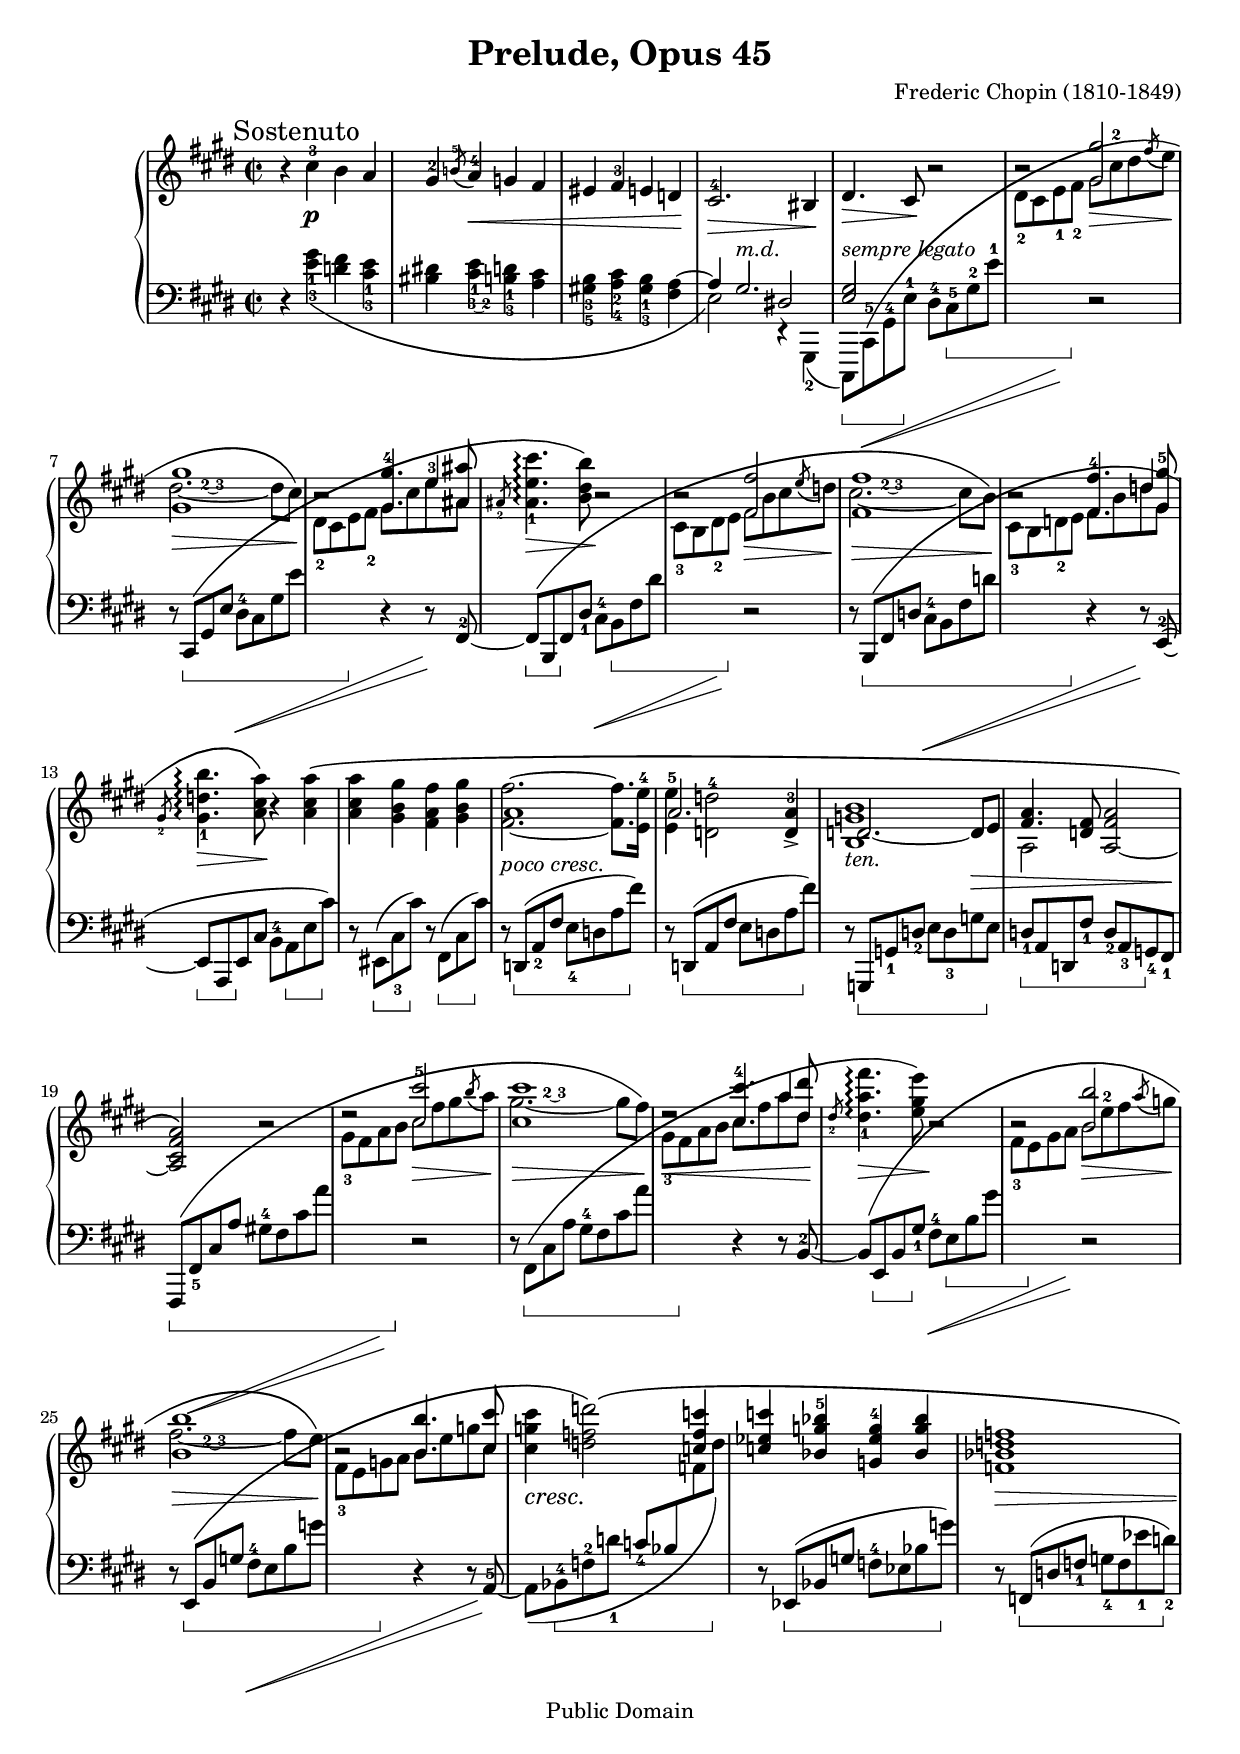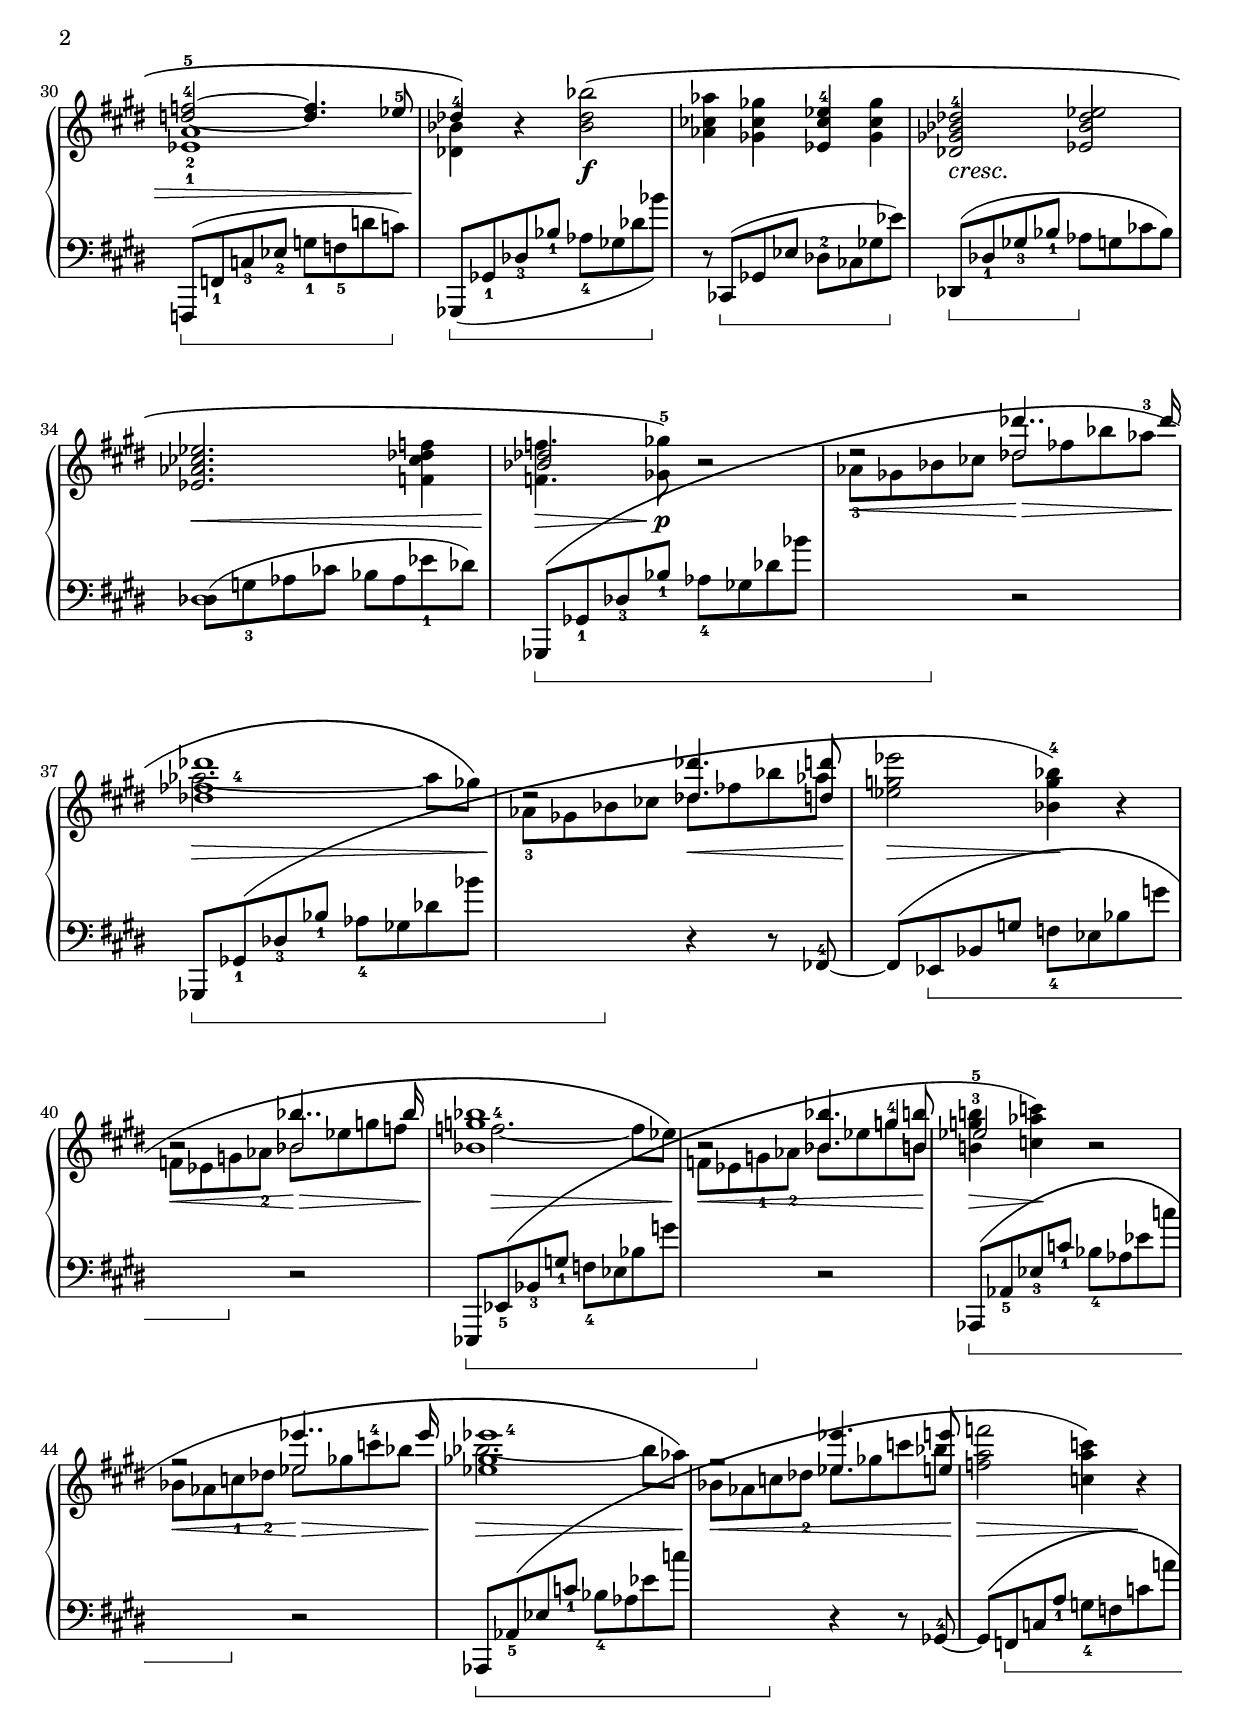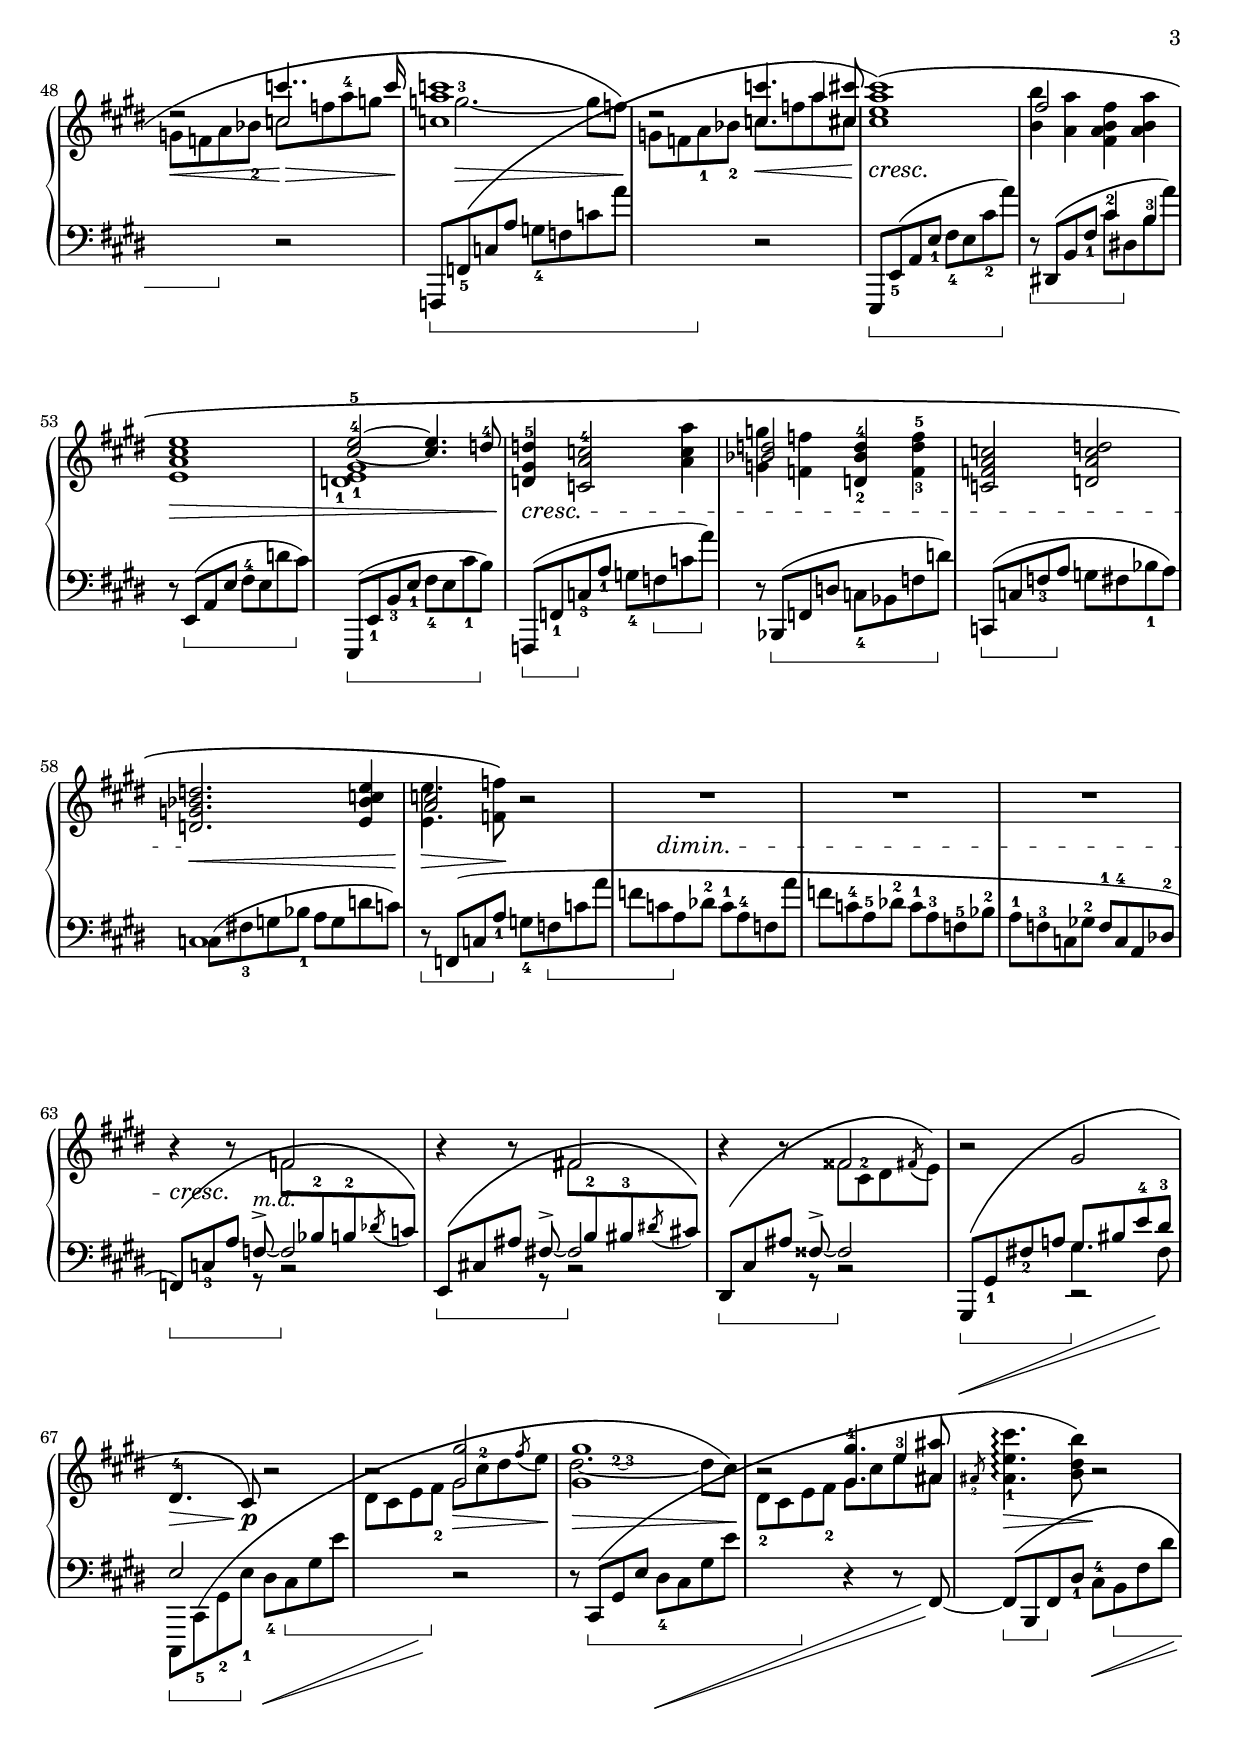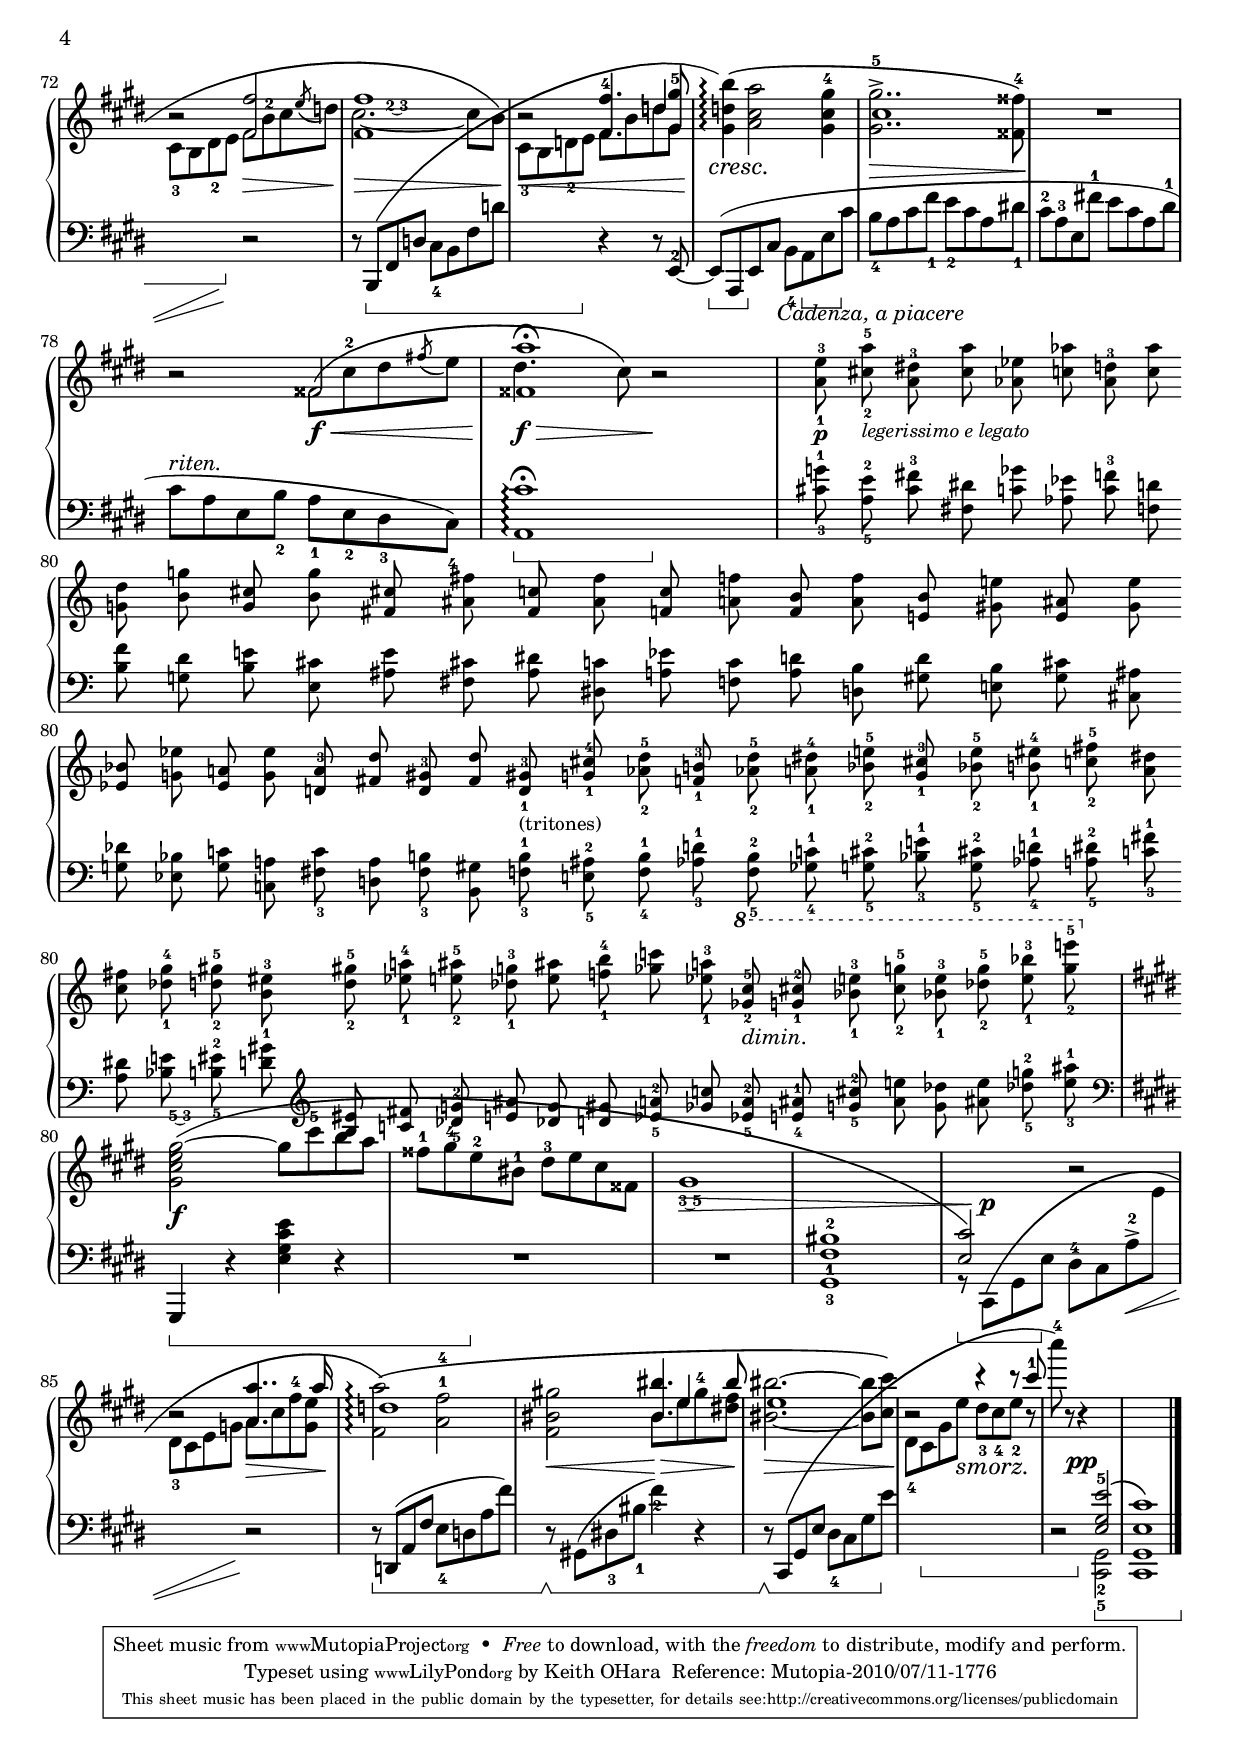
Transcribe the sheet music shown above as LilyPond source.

\version "2.12.3"

\header {
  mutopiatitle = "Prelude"
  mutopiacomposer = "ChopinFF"
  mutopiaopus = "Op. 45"
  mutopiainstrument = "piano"
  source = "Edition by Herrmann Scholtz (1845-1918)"
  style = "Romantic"
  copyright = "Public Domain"
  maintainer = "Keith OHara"

  title = "Prelude, Opus 45"
  composer = "Frederic Chopin (1810-1849)"
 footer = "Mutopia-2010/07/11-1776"
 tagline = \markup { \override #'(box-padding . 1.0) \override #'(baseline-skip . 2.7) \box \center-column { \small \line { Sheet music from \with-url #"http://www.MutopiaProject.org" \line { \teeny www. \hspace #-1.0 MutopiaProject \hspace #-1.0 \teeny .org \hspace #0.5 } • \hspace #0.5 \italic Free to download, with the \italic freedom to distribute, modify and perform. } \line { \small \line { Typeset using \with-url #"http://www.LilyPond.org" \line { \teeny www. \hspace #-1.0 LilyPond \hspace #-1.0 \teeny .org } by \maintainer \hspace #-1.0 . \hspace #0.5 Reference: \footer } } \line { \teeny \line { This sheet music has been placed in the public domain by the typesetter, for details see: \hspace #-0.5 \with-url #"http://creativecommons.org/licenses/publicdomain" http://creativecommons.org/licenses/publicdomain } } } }
}

\paper {
  %{ comment out for mutopiaproject }
    % #(set-paper-size "letter") 
    % bottom-margin = 13
    % annotate-spacing = ##t
    % ragged-right = ##t
  %{ %}
  page-count = 4
  #(layout-set-staff-size 19)
  between-system-space = 5
  between-system-padding = 0
  ragged-bottom = ##f
  ragged-last-bottom = ##f
}
\pointAndClickOff

% Definitios to override page-breaking 
myExplicitBreak = {
  \break
}
myExplicitPageBreak = {
  \pageBreak
}

\version "2.12.3"

%%% Definitions for brevity
% Change staff
cu = { \change Staff = "upper" }
cl = { \change Staff = "lower" }
% simpler sustain commands
ss =  \sustainOn
us =  \sustainOff
% suspend collision-resolution so that notes line up
lu = {\once \override NoteColumn #'ignore-collision = ##t }
% grace note with slashed stem but no slur following
sl = \once\override Stem #'stroke-style = #"grace"
% supress the dashed leader after "cresc"
dd = \once\override DynamicTextSpanner #'dash-period = #-1.0
% fingering slides
fingerChangeA = \markup\finger\tied-lyric#"3~2"
fingerChangeB = \markup\finger\tied-lyric#"2~3"
fingerChangeC = \markup\finger\tied-lyric#"3~5"
fingerChangeD = \markup\finger\tied-lyric#"5~3"
% temporarily let markup collide with or come inside slurs
inside = {
  \once \override TextScript #'outside-staff-priority = ##f
  \once \override TextScript #'staff-padding = #'()
}

%%% Note entry
\include "english.ly"
\parallelMusic #'(rhPrimaryA rhGreenA lhRedA lhBlueA pedalA) {
  r4 cs^3\p b a |
  s1 |
  r4 <e_3 gs_1>4_\( <d fs> <cs_3 e_1> |
  s1 |
  s1 |\noPageBreak

  gs4^2 \acciaccatura b8^5 a4^4\< g fs |
  s1 |
  \override TextScript #'avoid-slur = #'inside
  <bs ds>4 \inside <cs e_1>_\fingerChangeA <b_3 d_1> <a cs> |
  s1 |
  s1 |\noPageBreak

  es4 fs^3 e d\! |
  s1 |
  <gs!_5 b_3>4 <a_4 cs_2> <gs_3 b_1> s |
  s2 s4  <fs a>4^~ |
  s1 |\noPageBreak

  cs2.\>^4 bs4\! |
  \cl\stemUp s2 ds! |
  e2\) r4 \stemDown gs,,4_2_( |
  \stemUp a gs2.^\markup{\italic "m.d."} |
  s1 |\noPageBreak

  \barNumberCheck #5
  % Problem: dynamics and/or pedal sometimes collide with beams
  %  when a voice changes staff at the end of an auto-beamed group.
  % Workaround: mark beams explicitly where this problem occurs
  ds4.\> cs8\! r2 |
  <e gs>2 s2 |
  cs,8) cs'-5\( gs'-4 e'-1 ds-4[ cs-5 gs'-2 e'-1] |
  s1^\markup{\italic "sempre legato"} |
  s8\ss s\< s r\us s s\ss s s |\allowPageTurn

  \stemUp r2 <gs' gs'>2\> |
  s1 |
  \cu ds8_2 cs e_1 fs_2 gs8 cs^2 ds \acciaccatura fs e |
  s2 r2 |
  s8 s s r\us\! s s s s |\noPageBreak

  <gs gs'>1\> |
  \cu s4 \inside s4^\fingerChangeB s2 |
  \tieDown ds2.~ds8 cs\) |
  \stemNeutral r8 cs,,\( gs' e' ds-4[ cs gs' e'] |
  s8 s\ss s s s\< s s s |\noPageBreak

  r2\! <gs gs'^4>4. <as as'>8 |
  s2. <e''-3>4 |
  \cl\stemNeutral s8 s s s r4 r8 fs,,,8-2~ |
  \cu\stemDown ds8_2 cs e fs_2 gs8 cs e as, |
  s8 s r\us s s s s\! s |\noPageBreak

  \barNumberCheck #9
  s2\> r2\! |
  s1 |
  fs8\( b, fs' ds'_1 cs-4[ b fs' ds'] |
  \sl\grace as8_2 <as_1 e' cs'>4.\arpeggio <b ds b'>8\) s2 |
  s8\ss s r\us s s\< s\ss s s |\allowPageTurn

  r2 <fs fs'>2 \> |
  s1 |
  \cu\stemDown cs8_3 b ds_2 e fs8 b cs \acciaccatura e d |
  \cl\stemNeutral s2 r2 |
  s8 s s r\us\! s s s s |\noPageBreak

  <fs fs'>1\> |
  s4 \inside s4^\fingerChangeB s2 |
  cs2.~cs8 b\) |
  r8 b,,,8\( fs' d' cs-4[ b fs' d'] |
  s8 s\ss s s s\< s s s |\noPageBreak

  r2\! <fs fs'^4>4. <gs gs'^5>8 |
  s2 s4 d4 |
  \cl\stemNeutral s8 s s s r4 r8 e,,,-2~( |
  \cu\stemDown cs8_3 b d_2 e fs8 b d gs, |
  s8 s s r\us s s s\! s |\noPageBreak

  \barNumberCheck #13
  s4.\> s8\! r4 \stemDown<a cs a'>\( |
  s1 |
  e8 a, e' cs' b-4 a e' cs') |
  \sl\grace gs8_2 \stemNeutral <gs_1 d' b'>4.\arpeggio <a cs a'>8\) s2 |
  s8\ss s r\us s s s\ss s r\us |\noPageBreak

  <a cs a'>4 <gs b gs'> <fs a fs'> <gs b gs'> |
  s1 |
  \stemDown r8 es,,( cs'_3 cs') r fs,,( cs' cs') |
  s1 |
  s8 s\ss s r\us s s\ss s r\us |\noPageBreak

  <fs fs'>2.~<fs fs'>8. <e e'^4>16 |
  a1 |
  \stemNeutral r8^\markup{\italic "poco cresc."} d,,( a'_2 fs' e_4 d a' fs') |
  s1 |
  s8 s\ss s s s s s r\us |\noPageBreak

  <e e'-5>4 <d d'-4>2 \stemUp <d a'^3>4-> |
  a2. s4 |
  r8 d,,( a' fs' e d a' fs') |
  s1 |
  s8 s\ss s s s s s r\us |\noPageBreak

  \barNumberCheck #17
  \once\override NoteColumn #'force-hshift = #0.5
  d2.~d8\>e |
  \stemDown <b, g' b>1-\markup{\italic "ten."} |
  r8 g,,,8 g'_1 d'_2 e d_3 g e |
  s1 |
  s8 s\ss s s s s s r\us |\noPageBreak

  <fs a>4. <d fs>8 <a~ fs' a>2 |
  a2 s4 s8 s8|
  d8_1 a d, fs'_1 d_2 a_3 g_4 fs_1 |
  s1|
  s8\ss s s s s s r\us s |\noPageBreak

  <a cs fs a>2\!\) r2 |
  s1 |
  fs,8\( fs'_5 cs' a' gs!-4 fs cs' a' |
  s1 |
  s8\ss s\< s s s s s s |\allowPageTurn

  r2 <cs' cs'-5>2\> |
  s1 |
  \cu\stemDown gs8_3 fs a b cs8 fs gs \acciaccatura b a |
  \cl\stemNeutral s8 s s s r2 |
  s8 s s r\us\! s s s s |\allowPageTurn

  \barNumberCheck #21
  <cs cs'>1\> |
  s4 s4^\fingerChangeB s2 |
  gs2.~gs8 fs\) |
  r8 \stemDown fs,,8\( cs' a' gs-4 fs cs' a' |
  s8 s\ss s s s s s s |\noPageBreak

  r2\< <cs cs'-4>4. <ds ds'>8\! |
  s2 s4 \stemUp a''4 |
  \cl\stemNeutral s2 r4 r8 b,,,-2~ |
  \cu\stemDown gs8_3 fs a b cs fs a ds, |
  s8 r\us s s s s s s |\noPageBreak

  s2\> r2\! |
  s1 |
  b8\( e, b' gs'_1 fs-4 e b' gs' |
  \sl\grace ds8_2 \stemNeutral <ds_1 a' fs'>4.\arpeggio <e gs e'>8\)  s2 |
  s8 s\ss s r\us s\< s\ss s s |\allowPageTurn

  r2 <b b'>\> |
  s1 |
  \cu\stemDown fs8_3 e gs a b e-2 fs \acciaccatura a g |
  \cl\stemNeutral s8 s s s r2 |
  s8 r\us s s\! s s s s |\noPageBreak

  \barNumberCheck #25
  <b b'>1\> |
  s4 \inside s4^\fingerChangeB s2 |
  fs2.~fs8 e\) |
  r8 e,,,\( b' g' fs-4[ e b' g'] |
  s8 s\ss s s s\< s s s |\noPageBreak

  r2\! <b b'>4. <cs cs'>8|
  s1|
  s2 \cl\stemNeutral r4 r8 a,,,-5~|
  \cu\stemDown fs8_3 e g a b e g cs,|
  s8 s r\us s s s s s\! |\noPageBreak

  s4 \hideNotes d'2^\( \unHideNotes <c, f c'>4 |
  \crescTextCresc\dd\endSpanners s4\< s4 s2 |
  a8[_\( bf-4 f'-2 d'_1] c_4 bf \cu\stemDown f' d'\) |
  \stemNeutral <cs g' cs>4 <d f d'>2\) s4 \cl |
  s8 s\ss s s s s s r\us |\noPageBreak

  <c ef c'>4 <bf g' bf-5> <g ef' g-4> <bf g' bf> |
  s1|
  \cl\stemNeutral r8 ef,,,( bf' g' f-4 ef bf' g') |
  s1|
  s8 s\ss s s s s s r\us |\noPageBreak

  \barNumberCheck #29
  <f bf d f>1\> |
  s1|
  r8 f,,( d' f_1 g_4 f ef'_1 d_2) |
  s1 |
  s8 s\ss s s s s s r\us |\allowPageTurn\myExplicitPageBreak

  <d'^4 f-5>2~<d f>4. ef8-5 |
  \stemDown <ef,_1 a_2>1 |
  f,,,8( f'_1 c'_3 ef_2 g_1 f_5 d' c) |
  s1 |
  s8\ss s s s s s s r\us |\noPageBreak

  df4-4\)\! r4 \stemNeutral <bf df bf'>2\f\(|
  <df bf'>4 s4 s2 |
  gf,,8_( gf'_1 df'_3 bf'_1 af_4 gf df' bf') |
  s1|
  s8\ss s s s s s s r\us |\noPageBreak

  <af cf af'>4 <gf cf gf'> <ef cf' ef-4> <gf cf gf'> |
  s1 |
  r8 cf,,,( gf' ef' df-2 cf gf' ef') |
  s1 |
  s8 s\ss s s s s s r\us |\noPageBreak

  \barNumberCheck #33
  <df gf bf df-4>2 <ef bf' df ef> |
  \dd s2\< s2\! |
  df,,8( df'_1 gf_3 bf_1 af g cf bf) |
  s1 |
  s8\ss s s s r\us s s s |\noPageBreak

  <ef af cf ef>2.\< <f cf' df f>4 |
  s1 |
  df,8( g_3 af cf bf af ef'_1 df) |
  \shiftOnn df,,1 |
  s1 |\noPageBreak

  \stemDown <f f'>4.\> <gf gf'-5>8\p \) r2|
  \stemUp <bf' df>2 s2 |
  gf,,,8\( gf'_1 df'_3 bf'_1 af_4 gf df' bf' |
  s1 |
  s8\ss s s s s s s s |\allowPageTurn

  \stemUp r2 df' |
  s2 \lu df'4.. df16 |
  \cu\stemDown af8_3\< gf bf cf df\> ff bf af^3 |
  \cl\stemNeutral s2 r2 |
  s8 s r\us s s2 |\noPageBreak

  \barNumberCheck #37
  <df ff df'>1 |
  s8 s^\markup\finger"4" s4 s2 |
  af2.\>~af8 gf\) |
  gf,,8 gf'_1\( df'_3 bf'_1 af_4 gf df' bf' |
  s1\ss | \noBreak

  r2 <df df'>4. <d d'>8 |
  s1|
  s2\! \cl\stemNeutral r4 r8 ff,,,8-4~ |
  \cu\stemDown af8_3 gf bf cf df\< ff bf af |
  s8 s r\us s s2 |\noPageBreak

  s1 |
  s1 |
  ff8\( ef bf' g' f_4 ef bf' g' |
  \stemNeutral <ef g ef'>2\> <bf g' bf-4>4\)\! r4 |
  s8 s\ss s s s2 |\allowPageTurn

  r2 bf |
  s2 \lu bf4.. bf16\! |
  \cu\stemDown f8\< ef g af_2 bf\> ef g f |
  \cl\stemNeutral s2 r2 |
  s8 s r\us s s2 |\noPageBreak

  \barNumberCheck #41
  <bf g' bf>1 |
  s1 |
  f2.^4\>~f8 ef\) |
  ef,,,,8 ef'_5\( bf'_3 g'_1 f_4 ef bf' g' |
  s1\ss |\noPageBreak

  r2 <bf bf'>4. <b b'>8 |
  s2 s4 g^4 |
  s2\! \cl\stemNeutral r2 |
  \cu\stemDown f8\< ef g_1 af_2 bf ef g b, |
  s8 s r\us s s2 |\noPageBreak

  ef2 r2 |
  s1 |
  af,,,,8\( af'_5 ef'_3 c'_1 bf_4 af ef' c' |
  \stemNeutral <b! g'^3 b!^5>4\> <c af' c>4\)\! s2 |
  s8\ss s s s s2 |\allowPageTurn

  r2 ef |
  s2 \lu ef'4.. ef16\! |
  \cu\stemDown bf8\< af c_1 df_2 ef\> gf c^4 bf |
  \cl\stemNeutral s2 r2 |
  s8 s r\us s s2 |\noPageBreak

  \barNumberCheck #45
  <ef gf ef'>1 |
  s8 s^\markup\finger"4" s4 s2 |
  bf2.\>~bf8 af\) |
  af,,,8 af'\(_5 ef' c'_1 bf_4 af ef' c' |
  s1\ss |\noPageBreak

  r2 <ef ef'>4. <e e'>8 |
  s1|
  s2\! \cl\stemNeutral r4 r8 gf,,,8-4~ |
  \cu\stemDown bf8\< af c df_2 ef gf c bf |
  s8 s r\us s s2 |\noPageBreak

  s1 |
  s1 |
  gf8\( f c' a'_1 g_4 f c' a' |
  \stemNeutral <f a f'>2\> <c a' c>4\) r4\! |
  s8 s\ss s s s2 |\allowPageTurn\myExplicitPageBreak

  r2 c |
  s2 \lu c4.. c16\! |
  \cu\stemDown g8\< f a bf_2 c\> f a^4 g |
  \cl\stemNeutral s2 r2 |
  s8 s r\us s s2 |\noPageBreak

  \barNumberCheck #49
  <c a' c>1 |
  s1 |
  g2.^3\>~g8 f\) |
  f,,,,8 f'_5\( c' a' g_4 f c' a' |
  s1\ss |\noPageBreak

  r2 <c c'>4.\< <cs cs'>8 |
  s2 s4 a |
  s2\! \cl\stemNeutral r2 |
  \cu\stemDown g8\! f a_1 bf_2 c f a cs, |
  s8 s r\us s s2 |\noPageBreak

  \hideNotes\lu cs'1\!^\( \unHideNotes |
  \crescTextCresc\dd\endSpanners s8\< s s4 s2 |
  e,,,,8[ e'_5( a e'_1] fs_4 e cs'_2 a') |
  <cs e a cs>1\)|
  s8\ss s s s s s s r\us |\allowPageTurn

  \stemNeutral <b, b'>4 <a a'> <fs a b fs'> <a b a'> |
  \stemUp fs2 s2|
  r8 ds,,,!( b' fs'_1 cs'-2 ds,! b'-3 a') |
  \cl \stemUp s2 cs,4 b |
  s8\ss s s s s r\us s s |\noPageBreak

  \barNumberCheck #53
  <e a cs e>1 \> |
  s1|
  r8 e,,( a e' fs-4 e d' cs) |
  s1|
  s8 s\ss s s s s s r\us |\allowPageTurn

  \stemUp <cs'^4 e^5>2~<cs e>4. d8-4 \stemNeutral |
  \cu\stemDown <d,_1 e_1 gs>1 |
  e,,,8( e'_1 b'_3 e_1 fs_4 e cs'_1 b) |
  s1 |
  s8\ss s s s s s s r\us |\noPageBreak

  <d, gs d'-5>4\! <c a' c-4>2 <a' c a'>4 |
  s4\< s4 s2 |
  f,,8( f'_1 c'_3 a'_1 g_4 f c' a') |
  s1 |
  s8\ss s r\us s s s\ss s r\us |\noPageBreak

  <g g'>4 <f f'> <d bf'-2 d-4> <f d'-3 f-5> |
  \stemUp <bf' d>2 s2 |
  r8 bf,,,( f' d' c_4 bf f' d') |
  s1 |
  s8 s\ss s s s s s r\us |\noPageBreak

  \barNumberCheck #57
  <c f a c>2 <d a' c d> |
  s1 |
  c,,8( c' f_3 a g fs bf_1 a) |
  s1 |
  s8\ss s s r\us s s s s |\noPageBreak

  <d g bf d>2.\< <e bf' c e>4 |
  s1 \! |
  c,8( fs!_3 g bf_1 a g d' c) |
  \stemUp c,1 |
  s1 |\noPageBreak

  \stemDown <e e'>4.\> <f f'>8\!\) r2|
  <a c>2 s2 |
  r8 f,,( c' a'_1 g_4 f c' a' |
  s1 |
  s8\ss s s r\us s s\ss s s |\allowPageTurn

  R1 |
  \set decrescendoText = \markup{\italic "dimin."}
  \set decrescendoSpanner = #'text
  s8 s\> s4 s2 |
  f8 c a df-2 c-1 a-4 f a' |
  s1 |
  s8 s r\us s s s s s |\allowPageTurn

  \barNumberCheck #61
  R1 |
  s1 |
  f8 c-4 a-5 df-2 c-1 a-3 f-5 bf-2 |
  s1 |
  s1 |\allowPageTurn

  R1 |
  s1 |
  a8-1 f-3 c gf'-2 f-1 c-4 a df-2 |
  s1 |
  s1 |\allowPageTurn

  \stemNeutral r4 r8 s8 f2 |
  \dd\endSpanners s4\< s8 \cl\stemUp f,8^>^\markup{\italic "m.d."}~f2 |
  \hideNotes\stemDown f,8\!) \unHideNotes s4 r8 r2|
  \cl\stemNeutral f,8\( c'_3 a' s \cu f' \cl bf,^2 b^2 \acciaccatura df c\) |
  s2\ss s2\us |\noPageBreak

  \stemNeutral r4 r8 s8 fs2 |
  s4 s8 fs8^>~fs2 |
  s8 s s r8 r2 |
  e,,8\( cs' as' s \cu fs' \cl b,^2 bs^3 \acciaccatura ds cs\) |
  s2\ss s2\us |\noPageBreak

  \stemNeutral r4 r8 s8 fss2 |
  s4 s8 fss8^>~fss2 |
  s8 s s r8 r2 |
  ds,,8\( cs' as' s \cu\stemDown fss' cs^2 ds \acciaccatura fs e\) |
  s2\ss s2\us |\noPageBreak

  r2 \cl\stemUp gs,8[ bs e^4 ds^3] |
  s2 \stemDown gs4. fs8 |
  s2 \stemDown r2 |
  \cl\stemNeutral gs,,,8[^\( gs'_1 fs'_2 a] \cu gs'2 |
  s8\ss\< s s s s\us s s s |\noPageBreak

  \barNumberCheck #67
  \cu\stemNeutral s4.-4\> s8\p r2 |
  \stemUp e2 \cu s2 |
  \stemDown cs,8 cs'_5\( gs'_2 e'_1 ds_4[ cs gs' e'] |
  ds4. cs8\) s2 \cl |
  s8\ss\! s s r\us s\< s\ss s s |\allowPageTurn

  \stemUp r2 <gs gs'>2\> |
  s1 |
  \cu ds8 cs e fs_2 gs8 cs^2 ds \acciaccatura fs e |
  s2 r2 |
  s8 s s r\us\! s s s s |\noPageBreak

  <gs gs'>1\> |
  s4 \inside s4^\fingerChangeB s2 |
  \tieDown ds2.~ds8 cs\) |
  \stemNeutral r8 cs,,\( gs' e' ds_4[ cs gs' e'] |
  s8 s\ss s s s\< s s s |\noPageBreak

  r2\! <gs gs'-4>4. <as as'>8 |
  s2. e''4-3 |
  \cl\stemNeutral s8 s s s r4 r8 fs,,,8~ |
  \cu\stemDown ds8_2 cs e fs_2 gs8 cs e as, |
  s8 s r\us s s s s s\! |\noPageBreak

  \barNumberCheck #71
  s2\> r2\! |
  s1 |
  fs8\( b, fs' ds'_1 cs-4[ b fs' ds'] |
  \sl\grace as8_2 <as_1 e' cs'>4.\arpeggio <b ds b'>8\) s2 |
  s8\ss s r\us s s\< s\ss s s |\allowPageTurn\myExplicitPageBreak

  r2 <fs fs'>2 \> |
  s1 |
  \cu\stemDown cs8_3 b ds_2 e fs8 b^2 cs \acciaccatura e d |
  \cl\stemNeutral s2 r2 |
  s8 s s r\us\! s s s s |\noPageBreak

  <fs fs'>1\> |
  s4 \inside s4^\fingerChangeB s2 |
  cs2.~cs8 b\) |
  r8 b,,,8\( fs' d' cs_4[ b fs' d'] |
  s8 s\ss s s s s s s |\noPageBreak

  r2\< <fs fs'-4>4. <gs gs'-5>8 |
  s2 s4 d4 |
  \cl\stemNeutral s8 s s s r4 r8 e,,,-2~ |
  \cu\stemDown cs8_3 b d_2 e fs8 b d gs, |
  s8 s s r\us s s s s |\noPageBreak

  \barNumberCheck #75
  \stemNeutral <gs d' b'>4\(\arpeggio\! <a cs a'>2 <gs cs gs'-4>4 |
  \dd\endSpanners s4\< s4\! s2 |
  e8[( a, e' cs'] b_4 a e' cs' |
  \hideNotes\stemUp b'2\) \unHideNotes s2 |
  s8\ss s r\us s s s\ss s r\us |\noPageBreak

  <gs gs'-5>2..->\> <fss fss'-4>8\)\! |
  cs1 |
  b8_4 a cs fs_1 e_2 cs a ds!_1 |
  s1 |
  s1 |\noPageBreak

  R1 |
  s1 |
  cs8-2 a-3 e fs'-1 e cs a ds-1 |
  s1 |
  s1 |\allowPageTurn\myExplicitBreak

  r2 \stemDown fss8\(\f\< cs'^2 ds \acciaccatura fs e |
  s2 fss,2 |
  cs8^\markup{\italic "riten."} a e b'_2 a_1 e_2 ds_3 cs_4) |
  s1 |
  s1 |\noPageBreak

  \barNumberCheck #79
  ds4.\f\> cs8\) \stemUp r2\! |
  <fss a'>1-\fermata |
  <a cs'>1-\fermata \arpeggio |
  s1 \cl |
  s2\ss s2\us |\allowPageTurn

}
rhCadenza = \relative c'' {
  \cadenzaOn
  \stemNeutral
  <a-1 e'-3>8\p
     <cs!-2 a'-5>_\markup{\italic "legerissimo e legato"}
        <a ds!-3> <cs a'>
  <af! ef'!>  <c af'!>    <af d-3>  <c af'>  \bar""\noPageBreak
  <g d'>      <b g'>      <g cs!>   <b g'>   \bar""\noPageBreak
  <fs! cs'!>  <as! fs'!>  <fs c'>   <as fs'> \bar""\noPageBreak
  <f c'>      <a f'>      <f b>     <a f'>   \bar""\noPageBreak
  <e b'>      <gs! e'>    <e as>    <gs e'>  \bar""\noPageBreak\myExplicitBreak
  <ef! bf'!>  <g ef'!>    <ef a>    <g ef'>  \bar""\noPageBreak
  <d a'^3>    <fs! d'>    <d gs!^3> <fs d'>  \bar""\noPageBreak

  <d-1 gs!-3> _"(tritones)"
        <g-1 cs!-4> <af!-2 d-5> <f-1 b-3>          \bar""\noPageBreak
  <af!-2 d-5> <a-1 ds!-4> <bf!-2 e-5> <g-1 cs!-3>  \bar""\noPageBreak
  <bf!-2 e-5> <b-1 es!-4> <c-2 fs!-5> <a ds!>      \bar""\noPageBreak
  <c fs!>     <df!-1 g-4> <d-2 gs!-5> <b-1 es!-3>  \bar""\noPageBreak
  <d-2 gs!-5> <ef!-1 a-4> <e-2 as!-5> <df!-1 g-3>  \bar""\noPageBreak
  <e as!>     <f-1 b-4>   <gf! c>     <ef!-1 a-3>  \bar""\noPageBreak
  \ottava #1
  \set decrescendoText = \markup{\italic "dimin."}
  \set decrescendoSpanner = #'text \dd\endSpanners
  <gf!-2 c-5>\> <g-1 cs!-2> <bf!-1 e-3> <cs-2 g'-5> \bar""\noPageBreak
  <bf!-1 e-3> <df!-2 g-5> <e-1 bf'!-3><g-2  e'!-5>  \bar "|"
  \ottava #0
  \dimHairpin
  \cadenzaOff
}
lhCadenza = \relative c' {
  \stemNeutral
  <cs!-3 g'-1>8 <a-5 e'-2><cs-3 fs!>  <fs,! ds'!>
  <c'  gf'>   <af! ef'!>  <c-3 f>     <f, d'>
  <b   f'>    <g   d'>    <b e>       <e, cs'!>
  <as!  e'>   <fs! cs'!>  <as ds!>    <ds,! c'>
  <a' ef'!>   <f c'>      <a d>       <d, b'>
  <gs ! d'>   <e b'>      <gs cs!>    <cs,! as'!>
  <g' df'!>   <ef! bf'!>  <g c>       <c, a'>
  <fs!_3  c'> <d a'>      <fs_3 b>    <b, gs'!>

  <f'-3 b-1>  <e-5 as!-2> <f-4 b-1>   <af!-3 d-1>
  <f-5 b-2>   <gf!-4 c-1> <g-5 cs!-2> <bf!-3 e-1>
  <g-5 cs!-2> <af!-4 d-1> <a-5 ds!-2> <c-3 fs!-1>
  <a ds!>     <bf! e>     <b-5 es-2>   <d gs!>
  \clef treble
  <b es!>     <c fs!>     <df!-5 g-2> <e as!>
  <df! g>     <d gs!>     <ef!-5 a-2> <gf! c>
  <ef!-5 a-2> <e-4 as!-1> <g-5 cs!-2> <as e'>
  <g df'!>    <as! e'>    <df!-5 g-2> <e-3 as!-1>
  \clef bass
  \key cs \minor
}

\parallelMusic #'(rhPrimaryB rhGreenB lhRedB lhBlueB pedalB) {

  \once\override PhrasingSlur  #'height-limit = #12
  \stemNeutral <gs cs e gs>2^\fingerChangeD\(\f~ gs'8 cs-5 b a |
  s1 |
  s1 |
  \stemNeutral gs,,,,4 r <e'' gs cs e> r |
  s1\ss |\noPageBreak

  fss8-1 gs-4 e-2 bs-1 ds-3 e cs fss, |
  s1 |
  s1 |
  R1 |
  s8 s r\us s s2 |\noPageBreak

  gs1_\fingerChangeC |
  s1 |
  s1 |
  R1^\> |
  s1 |\noPageBreak

  \cl\stemUp <fs,-1 bs-2>1 |
  s1 |
  s1 |
  \stemDown gs,1_3 |
  s1 |\noPageBreak

  <e cs'>2 \) \cu\stemUp r2 |
  s1 |
  s1 |
  r8 cs,[^\p\( gs' e'] ds-4[ cs a'-2-> \cu e'] |
  s8\ss s s r\us s s s\< s |\allowPageTurn\myExplicitBreak

  r2 a''4..\> a16\! |
  s2 \lu\stemUp a4. s8 |
  s2 r2 |
  ds8_3 cs e g a cs fs^4 <g, e'> |
  s8 s s s\! s2 |\noPageBreak

  \stemDown <fs, a'>2\( \arpeggio <a^1 fs'^4> |
  \once\override Staff.AccidentalPlacement #'right-padding = #0.6
  \once\override NoteColumn #'force-hshift = #0.5
  d1 |
  r8 d,8( a' fs' e_4 d a' fs') |
  \shiftOff \hideNotes\stemUp a'2\) \unHideNotes s2 |
  s1\ss |\noPageBreak

  <fs bs gs'!>2\< \stemUp <bs bs'>4.\> bs'8 |
  s2 s8 \stemUp e4 s8 |
  r8 gs,,!( ds'_3 bs'_1 fs'4_2) r4 |
  \stemDown s2 bs,8 e gs^4 <ds fs> |
  s1\us\ss |\noPageBreak

  \stemDown <bs, bs'>2.\>~<bs bs'>8 <cs cs'>8\!\) |
  e1 |
  r8 cs,,\( gs' e' ds_4 cs gs' e' |
  s1 |
  s8\us\ss s s s s s s s\us |\noPageBreak

  \stemUp r2\! r4 r8 cs'^1 |
  s1 |
  \set decrescendoText = \markup{\italic "smorz."}
  \set decrescendoSpanner = #'text
  \cu\stemDown ds8_4 cs gs' \dd\endSpanners e'\> ds_3 cs_4 e_2 r8 |
  s1 |
  s8 s\ss s s s2 |\noPageBreak

  \stemNeutral s8 r8 r4 \cl\stemUp <e,,, gs e'^5>2^\( |
  s1 |
  cs''8^4\) s8 s4\pp s2 |
  \cl r2 <cs,,,_5 gs'_2>2 |
  s4 r4\us s4\ss s4 |\noPageBreak

  <e cs'>1\) |
  s1 |
  s1 |
  <cs gs'>1 |
  s1 |
}



%%% Definitions affecting typesetting style
% shaping for the long slurs on the rising cross-staff phrases
bigSlur = {
  \override PhrasingSlur  #'height-limit = #10
  \override PhrasingSlur  #'eccentricity = #2
}
% upward slanting dynamics, if desired
%% Place dynamics in last priority, otherwise the pedal marks are
%%  set outside where the hairpins would have been before rotation
rotDyn = {
  \override DynamicLineSpanner #'outside-staff-priority = #2000
  \override Hairpin #'rotation = #'(20 -1.2 0)
}

%%% Score block
% showLastLength = R1*16
\score {
  \new PianoStaff
  <<
    \override Score.RehearsalMark #'self-alignment-X = #LEFT
    \override Score.SpacingSpanner #'shortest-duration-space = #1.5
    \override Score.Fingering #'staff-padding = #'()
    \set PianoStaff.extraNatural = ##f
    \new Staff = "upper" {
      % space dynamics uniformly away from staff
      \override Staff.DynamicLineSpanner #'staff-padding = #2.5
      \time 2/2
      \clef treble
      \key cs \minor
      #(set-accidental-style 'piano 'Score)
      <<
	\new Voice = "primary" \relative c'' {
	  \shiftOff  
	  \mark "Sostenuto"
	  \rhPrimaryA
	  \mark \markup{\italic\normalsize "Cadenza, a piacere"}
	  % Supress the key signature at breaks within the cadenza, 
	  %  as it is not helpful in this dodecaphonic section.
	  % Note that all sharps and flats been entered as forced
	  %  accidentals so they are printed even if in the key sig
	  % Alternatively, this section could be set in C major
	  %  with no change in the accidentals printed
	  \override PianoStaff.KeySignature #'break-visibility = #all-invisible
	  \small
	  \rhCadenza
	  \normalsize
	  \revert PianoStaff.KeySignature #'break-visibility
	  % Remind the reader of the key, and supress accidentals 
	  %  that merely cancel those in the cadenza
	  \key cs \minor 
	  \rhPrimaryB
	  \bar "|."
	}
	\new Voice ="green" \relative c {
	  %{colorize} \override NoteHead #'color = #green %}
	  \shiftOn
	  \mergeDifferentlyHeadedOn
	  \mergeDifferentlyDottedOn
	  \rhGreenA
	  #(ly:export (skip-of-length rhCadenza))
	  \rhGreenB
	}
      >>
    }
    \new Staff = "lower" {
      \clef bass
      \key cs \minor
      <<
	\new Voice = "red" \relative c' {
	  %{colorize} \override NoteHead #'color = #red %}
	  \shiftOn
	  \bigSlur
	  \lhRedA
	  \small
	  \lhCadenza
	  \normalsize
	  % Remind the reader of the key, and supress accidentals 
	  %  that merely cancel those in the cadenza
	  \key cs \minor 
	  \key cs \minor
	  \lhRedB
	}
	\new Voice = "blue" \relative f  {
	  %{colorize}  \override NoteHead #'color = #blue %}
	  \shiftOn
	  \mergeDifferentlyHeadedOn
	  \mergeDifferentlyDottedOn
	  \bigSlur
	  \lhBlueA
	  #(ly:export (skip-of-length lhCadenza))
	  \lhBlueB
	}
	\new Voice = "pedal" \relative c {
	  % Problem: pedaling brackets need a placed note or rest 
	  %    at the pedal release point (i.e., not R1 or s8)
	  % Workaround: place dummy r8 rests in the pedal voice
	  %    Make these rests invisible and take no space
	  \override Rest #'stencil = ##f
	  \override Rest #'Y-extent = #'(+inf.0 . -inf.0)
	  \set Staff.pedalSustainStyle = #'bracket
	  \rotDyn
	  \pedalA
	  #(ly:export (skip-of-length lhCadenza))
	  \pedalB
	}
      >>
    }
  >>
  \layout {
  }
  \midi {
    %% Remove the dynamics from the midi output
    \context {
      \Voice
      \remove "Dynamic_performer"
      \remove "Piano_pedal_performer"
    }
    \context {
      \Score
      tempoWholesPerMinute = #(ly:make-moment 60 2)
    }
  }
}


